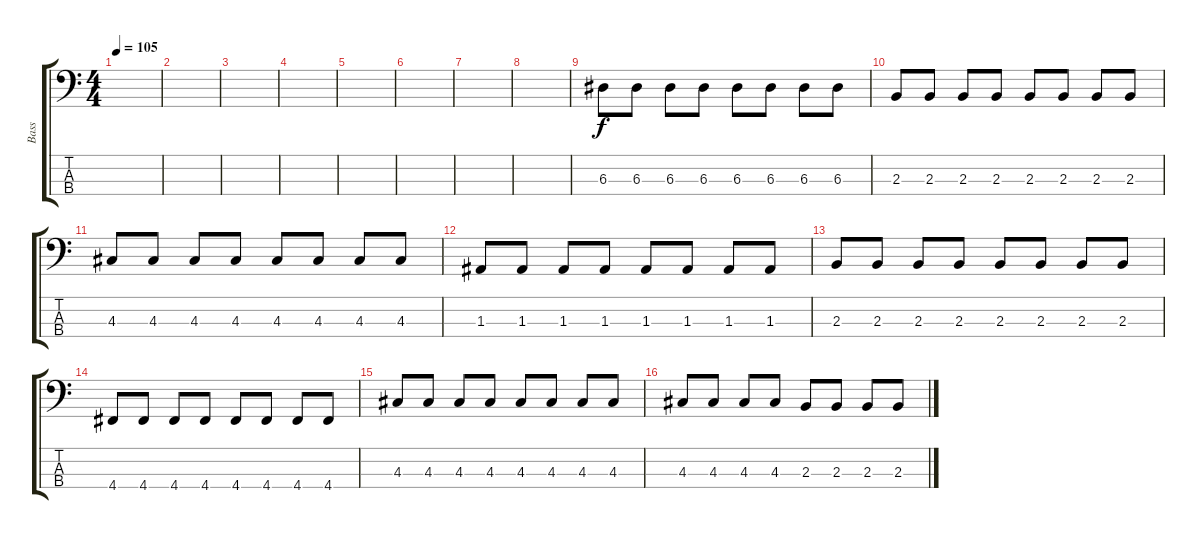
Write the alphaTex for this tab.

\track ("Bass" "Bass") {instrument electricbasspick}
\staff {score tabs}
\tuning (G2 D2 A1 D1) {hide}
\ts (4 4)
\tempo 105
\clef f4
\ks c
|
|
|
|
|
|
|
|
6.3.8 6.3.8 6.3.8 6.3.8 6.3.8 6.3.8 6.3.8 6.3.8 |
2.3.8 2.3.8 2.3.8 2.3.8 2.3.8 2.3.8 2.3.8 2.3.8 |
4.3.8 4.3.8 4.3.8 4.3.8 4.3.8 4.3.8 4.3.8 4.3.8 |
1.3.8 1.3.8 1.3.8 1.3.8 1.3.8 1.3.8 1.3.8 1.3.8 |
2.3.8 2.3.8 2.3.8 2.3.8 2.3.8 2.3.8 2.3.8 2.3.8 |
4.4.8 4.4.8 4.4.8 4.4.8 4.4.8 4.4.8 4.4.8 4.4.8 |
4.3.8 4.3.8 4.3.8 4.3.8 4.3.8 4.3.8 4.3.8 4.3.8 |
4.3.8 4.3.8 4.3.8 4.3.8 2.3.8 2.3.8 2.3.8 2.3.8
